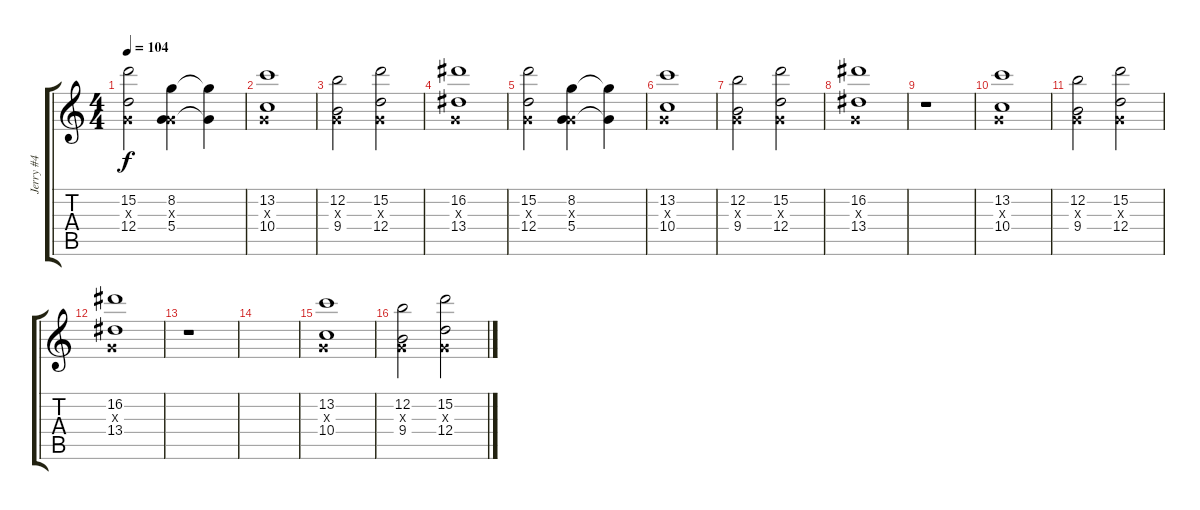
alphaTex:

\track ("Jerry #4" "Jerry #4") {instrument distortionguitar}
\staff {score tabs}
\tuning (E4 B3 G3 D3 A2 D2) {hide}
\ts (4 4)
\tempo 104
\clef g2
\ks c
(15.2 0.3{x} 12.4).2{dy f} (8.2 0.3{x} 5.4).4 (8.2{t} 5.4{t}).4 |
(13.2 0.3{x} 10.4).1 |
(12.2 0.3{x} 9.4).2 (15.2 0.3{x} 12.4).2 |
(16.2 0.3{x} 13.4).1 |
(15.2 0.3{x} 12.4).2 (8.2 0.3{x} 5.4).4 (8.2{t} 5.4{t}).4 |
(13.2 0.3{x} 10.4).1{volume 8} |
(12.2 0.3{x} 9.4).2 (15.2 0.3{x} 12.4).2 |
(16.2 0.3{x} 13.4).1 |
r.1 |
(13.2 0.3{x} 10.4).1 |
(12.2 0.3{x} 9.4).2 (15.2 0.3{x} 12.4).2 |
(16.2 0.3{x} 13.4).1 |
r.1 |
|
(13.2 0.3{x} 10.4).1 |
(12.2 0.3{x} 9.4).2 (15.2 0.3{x} 12.4).2
